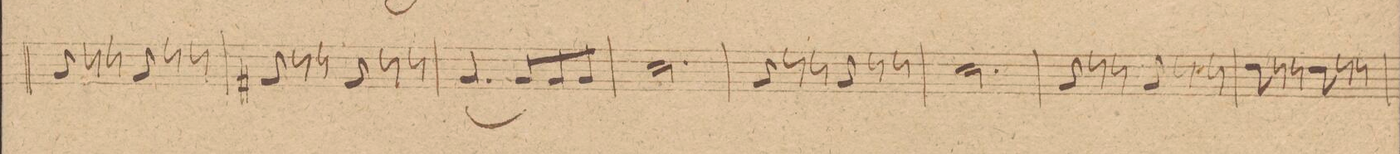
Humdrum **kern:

**kern	**dynam
*I"Corno 2do in F	*
*clefG2	*
*k[b-]	*
*M6/8	*
8c/	.
8r	.
8r	.
8c/	.
8r	.
8r	.
=77	=77
8BX/	.
8r	.
8r	.
8B/	.
8r	.
8r	.
=78	=78
[4.c/	.
8c/L]	.
8c/	.
8c/J	.
=79	=79
2.f\	.
=80	=80
8c/	.
8r	.
8r	.
8c/	.
8r	.
8r	.
=81	=81
2.f\	.
=82	=82
8c/	.
8r	.
8r	.
8c/	.
8r	.
8r	.
=83	=83
8g\	.
8r	.
8r	.
8g\	.
8r	.
8r	.
=84	=84
*-	*-
